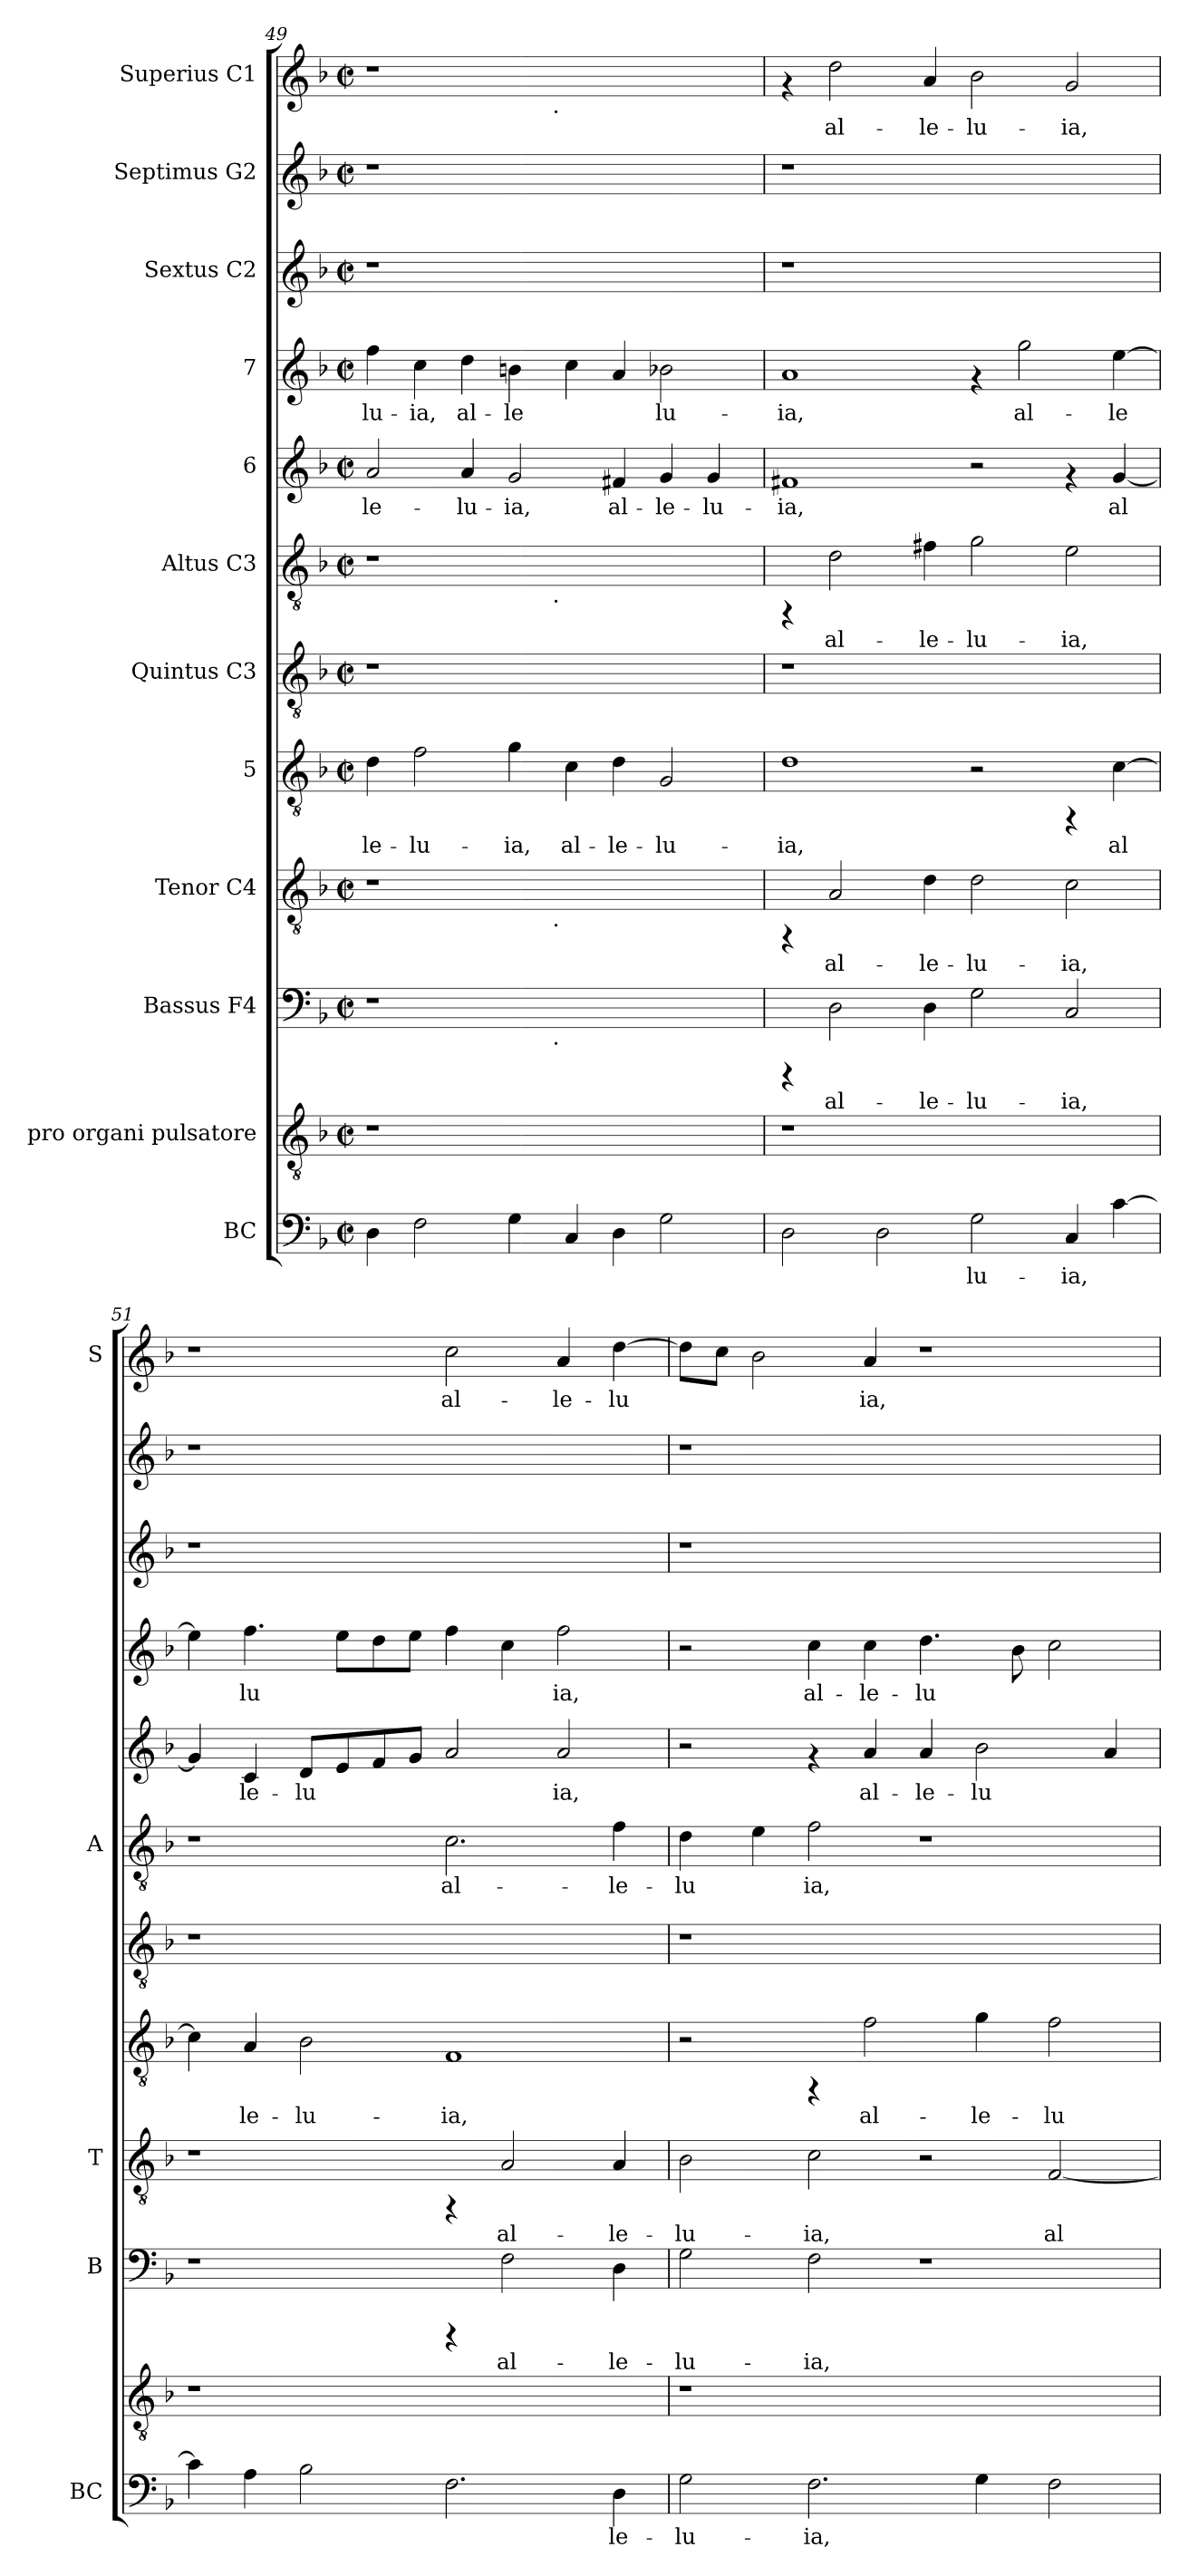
**kern	**text	**kern	**kern	**text	**kern	**text	**kern	**text	**kern	**kern	**text	**kern	**text	**kern	**text	**kern	**kern	**kern	**text
*part12	*part12	*part11	*part10	*part10	*part9	*part9	*part8	*part8	*part7	*part6	*part6	*part5	*part5	*part4	*part4	*part3	*part2	*part1	*part1
*staff12	*staff12	*staff11	*staff10	*staff10	*staff9	*staff9	*staff8	*staff8	*staff7	*staff6	*staff6	*staff5	*staff5	*staff4	*staff4	*staff3	*staff2	*staff1	*staff1
*I"BC	*	*I"pro organi  pulsatore	*I"Bassus  F4	*	*I"Tenor  C4	*	*I"5	*	*I"Quintus  C3	*I"Altus  C3	*	*I"6	*	*I"7	*	*I"Sextus  C2	*I"Septimus  G2	*I"Superius  C1	*
*I'BC	*	*	*I'B	*	*I'T	*	*	*	*	*I'A	*	*	*	*	*	*	*	*I'S	*
*clefF4	*	*clefGv2	*clefF4	*	*clefGv2	*	*clefGv2	*	*clefGv2	*clefGv2	*	*clefG2	*	*clefG2	*	*clefG2	*clefG2	*clefG2	*
*k[b-]	*	*k[b-]	*k[b-]	*	*k[b-]	*	*k[b-]	*	*k[b-]	*k[b-]	*	*k[b-]	*	*k[b-]	*	*k[b-]	*k[b-]	*k[b-]	*
*F:	*	*F:	*F:	*	*F:	*	*F:	*	*F:	*F:	*	*F:	*	*F:	*	*F:	*F:	*F:	*
*M2/2	*	*M2/2	*M2/2	*	*M2/2	*	*M2/2	*	*M2/2	*M2/2	*	*M2/2	*	*M2/2	*	*M2/2	*M2/2	*M2/2	*
*met(c|)	*	*met(c|)	*met(c|)	*	*met(c|)	*	*met(c|)	*	*met(c|)	*met(c|)	*	*met(c|)	*	*met(c|)	*	*met(c|)	*met(c|)	*met(c|)	*
=49	=49	=49	=49	=49	=49	=49	=49	=49	=49	=49	=49	=49	=49	=49	=49	=49	=49	=49	=49
!	!LO:LY:a:cj	!	!	!	!	!	!	!LO:LY:b:cj	!	!	!	!	!LO:LY:b:cj	!	!LO:LY:b:cj	!	!	!	!
*	*	*	*^	*	*^	*	*	*	*	*^	*	*	*	*	*	*	*	*^	*
4D\	.	1r	1r	2ryy	.	1r	2ryy	.	4d\	-le-	1r	1r	2ryy	.	2a/	-le-	4ff\	-lu-	1r	1r	1r	2ryy	.
!	!LO:LY:a:cj	!	!	!	!	!	!	!	!	!LO:LY:b:cj	!	!	!	!	!	!	!	!LO:LY:b:cj	!	!	!	!	!
2F\	.	.	.	.	.	.	.	.	2f\	-lu-	.	.	.	.	.	.	4cc\	-ia,	.	.	.	.	.
!	!	!	!	!	!	!	!	!	!	!	!	!	!	!	!	!LO:LY:b:cj	!	!LO:LY:b:cj	!	!	!	!	!
.	.	.	.	4...ryy	.	.	4...ryy	.	.	.	.	.	4...ryy	.	4a/	-lu-	4dd\	al-	.	.	.	4...ryy	.
!	!LO:LY:a:cj	!	!	!	!	!	!	!	!	!LO:LY:b:cj	!	!	!	!	!	!LO:LY:b:cj	!	!LO:LY:b:cj	!	!	!	!	!
4G\	.	.	.	.	.	.	.	.	4g\	-ia,	.	.	.	.	2g/	-ia,	4bn\	-le-	.	.	.	.	.
!	!	!	!	!	!	!	!	!	!	!	!	!	!	!	!	!	!	!	!	!	!	!LO:TX:b:t=.	!
!	!	!	!	!	!	!	!	!	!	!	!	!	!LO:TX:b:t=.	!	!	!	!	!	!	!	!	!	!
!	!	!	!	!	!	!	!LO:TX:b:t=.	!	!	!	!	!	!	!	!	!	!	!	!	!	!	!	!
!	!	!	!	!LO:TX:b:t=.	!	!	!	!	!	!	!	!	!	!	!	!	!	!	!	!	!	!	!
.	.	.	.	1ryy	.	.	1ryy	.	.	.	.	.	1ryy	.	.	.	.	.	.	.	.	1ryy	.
!	!LO:LY:a:cj	!	!	!	!	!	!	!	!	!LO:LY:b:cj	!	!	!	!	!	!	!	!LO:LY:b:cj	!	!	!	!	!
4C/	.	1ryy	1ryy	.	.	1ryy	.	.	4c\	al-	1ryy	1ryy	.	.	.	.	4cc\	--	1ryy	1ryy	1ryy	.	.
!	!LO:LY:a:cj	!	!	!	!	!	!	!	!	!LO:LY:b:cj	!	!	!	!	!	!LO:LY:b:cj	!	!LO:LY:b:cj	!	!	!	!	!
4D\	.	.	.	.	.	.	.	.	4d\	-le-	.	.	.	.	4f#X/	al-	4a/	--	.	.	.	.	.
!	!LO:LY:a:cj	!	!	!	!	!	!	!	!	!LO:LY:b:cj	!	!	!	!	!	!LO:LY:b:cj	!	!LO:LY:b:cj	!	!	!	!	!
2G\	.	.	.	.	.	.	.	.	2G/	-lu-	.	.	.	.	4g/	-le-	2b-X\	-lu-	.	.	.	.	.
!	!	!	!	!	!	!	!	!	!	!	!	!	!	!	!	!LO:LY:b:cj	!	!	!	!	!	!	!
.	.	.	.	.	.	.	.	.	.	.	.	.	.	.	4g/	-lu-	.	.	.	.	.	.	.
.	.	.	.	32ryy	.	.	32ryy	.	.	.	.	.	32ryy	.	.	.	.	.	.	.	.	32ryy	.
=50	=50	=50	=50	=50	=50	=50	=50	=50	=50	=50	=50	=50	=50	=50	=50	=50	=50	=50	=50	=50	=50	=50	=50
!	!LO:LY:a:cj	!	!	!	!	!	!	!	!	!LO:LY:b:cj	!	!	!	!	!	!LO:LY:b:cj	!	!LO:LY:b:cj	!	!	!	!	!
*	*	*	*v	*v	*	*	*	*	*	*	*	*v	*v	*	*	*	*	*	*	*	*v	*v	*
*	*	*	*	*	*v	*v	*	*	*	*	*	*	*	*	*	*	*	*	*	*
2D\	.	1r	4rCCC	.	4rFF	.	1d	-ia,	1r	4rFF	.	1f#X	-ia,	1a	-ia,	1r	1r	4rf	.
!	!	!	!	!LO:LY:b:cj	!	!LO:LY:b:cj	!	!	!	!	!LO:LY:b:cj	!	!	!	!	!	!	!	!LO:LY:b:cj
.	.	.	2D\	al-	2A/	al-	.	.	.	2d\	al-	.	.	.	.	.	.	2dd\	al-
!	!LO:LY:a:cj	!	!	!	!	!	!	!	!	!	!	!	!	!	!	!	!	!	!
2D\	.	.	.	.	.	.	.	.	.	.	.	.	.	.	.	.	.	.	.
!	!	!	!	!LO:LY:b:cj	!	!LO:LY:b:cj	!	!	!	!	!LO:LY:b:cj	!	!	!	!	!	!	!	!LO:LY:b:cj
.	.	.	4D\	-le-	4d\	-le-	.	.	.	4f#X\	-le-	.	.	.	.	.	.	4a/	-le-
!	!LO:LY:a:cj	!	!	!LO:LY:b:cj	!	!LO:LY:b:cj	!	!	!	!	!LO:LY:b:cj	!	!	!	!	!	!	!	!LO:LY:b:cj
2G\	lu-	1ryy	2G\	-lu-	2d\	-lu-	2r	.	1ryy	2g\	-lu-	2r	.	4rf	.	1ryy	1ryy	2b-\	-lu-
!	!	!	!	!	!	!	!	!	!	!	!	!	!	!	!LO:LY:b:cj	!	!	!	!
.	.	.	.	.	.	.	.	.	.	.	.	.	.	2gg\	al-	.	.	.	.
!	!LO:LY:a:cj	!	!	!LO:LY:b:cj	!	!LO:LY:b:cj	!	!	!	!	!LO:LY:b:cj	!	!	!	!	!	!	!	!LO:LY:b:cj
4C/	-ia,	.	2C/	-ia,	2c\	-ia,	4rFF	.	.	2e\	-ia,	4rf	.	.	.	.	.	2g/	-ia,
!	!LO:LY:a:cj	!	!	!	!	!	!	!LO:LY:b:cj	!	!	!	!	!LO:LY:b:cj	!	!LO:LY:b:cj	!	!	!	!
[>4c\	.	.	.	.	.	.	[>4c\	al-	.	.	.	[>4g/	al-	[>4ee\	-le-	.	.	.	.
!!LO:PB:g=z
=51	=51	=51	=51	=51	=51	=51	=51	=51	=51	=51	=51	=51	=51	=51	=51	=51	=51	=51	=51
!	!LO:LY:a:cj	!	!	!	!	!	!	!LO:LY:b:cj	!	!	!	!	!LO:LY:b:cj	!	!LO:LY:b:cj	!	!	!	!
4c\]	.	1r	1r	.	1r	.	4c\]	--	1r	1r	.	4g/]	--	4ee\]	--	1r	1r	1r	.
!	!LO:LY:a:cj	!	!	!	!	!	!	!LO:LY:b:cj	!	!	!	!	!LO:LY:b:cj	!	!LO:LY:b:cj	!	!	!	!
4A\	.	.	.	.	.	.	4A/	-le-	.	.	.	4c/	-le-	4.ff\	-lu-	.	.	.	.
!	!LO:LY:a:cj	!	!	!	!	!	!	!LO:LY:b:cj	!	!	!	!	!LO:LY:b:cj	!	!	!	!	!	!
2B-\	.	.	.	.	.	.	2B-\	-lu-	.	.	.	8d/L	-lu-	.	.	.	.	.	.
!	!	!	!	!	!	!	!	!	!	!	!	!	!LO:LY:b:cj	!	!LO:LY:b:cj	!	!	!	!
.	.	.	.	.	.	.	.	.	.	.	.	8e/	--	8ee\L	--	.	.	.	.
!	!	!	!	!	!	!	!	!	!	!	!	!	!LO:LY:b:cj	!	!LO:LY:b:cj	!	!	!	!
.	.	.	.	.	.	.	.	.	.	.	.	8f/	--	8dd\	--	.	.	.	.
!	!	!	!	!	!	!	!	!	!	!	!	!	!LO:LY:b:cj	!	!LO:LY:b:cj	!	!	!	!
.	.	.	.	.	.	.	.	.	.	.	.	8g/J	--	8ee\J	--	.	.	.	.
!	!LO:LY:a:cj	!	!	!	!	!	!	!LO:LY:b:cj	!	!	!LO:LY:b:cj	!	!LO:LY:b:cj	!	!LO:LY:b:cj	!	!	!	!LO:LY:b:cj
2.F\	.	1ryy	4rCCC	.	4rFF	.	1F	-ia,	1ryy	2.c\	al-	2a/	--	4ff\	--	1ryy	1ryy	2cc\	al-
!	!	!	!	!LO:LY:b:cj	!	!LO:LY:b:cj	!	!	!	!	!	!	!	!	!LO:LY:b:cj	!	!	!	!
.	.	.	2F\	al-	2A/	al-	.	.	.	.	.	.	.	4cc\	--	.	.	.	.
!	!	!	!	!	!	!	!	!	!	!	!	!	!LO:LY:b:cj	!	!LO:LY:b:cj	!	!	!	!LO:LY:b:cj
.	.	.	.	.	.	.	.	.	.	.	.	2a/	-ia,	2ff\	-ia,	.	.	4a/	-le-
!	!LO:LY:a:cj	!	!	!LO:LY:b:cj	!	!LO:LY:b:cj	!	!	!	!	!LO:LY:b:cj	!	!	!	!	!	!	!	!LO:LY:b:cj
4D\	le-	.	4D\	-le-	4A/	-le-	.	.	.	4f\	-le-	.	.	.	.	.	.	[>4dd\	-lu-
=52	=52	=52	=52	=52	=52	=52	=52	=52	=52	=52	=52	=52	=52	=52	=52	=52	=52	=52	=52
!	!LO:LY:a:cj	!	!	!LO:LY:b:cj	!	!LO:LY:b:cj	!	!	!	!	!LO:LY:b:cj	!	!	!	!	!	!	!	!LO:LY:b:cj
2G\	-lu-	1r	2G\	-lu-	2B-\	-lu-	2r	.	1r	4d\	-lu-	2r	.	2r	.	1r	1r	8dd\L]	--
!	!	!	!	!	!	!	!	!	!	!	!	!	!	!	!	!	!	!	!LO:LY:b:cj
.	.	.	.	.	.	.	.	.	.	.	.	.	.	.	.	.	.	8cc\J	--
!	!	!	!	!	!	!	!	!	!	!	!LO:LY:b:cj	!	!	!	!	!	!	!	!LO:LY:b:cj
.	.	.	.	.	.	.	.	.	.	4e\	--	.	.	.	.	.	.	2b-\	--
!	!LO:LY:a:cj	!	!	!LO:LY:b:cj	!	!LO:LY:b:cj	!	!	!	!	!LO:LY:b:cj	!	!	!	!LO:LY:b:cj	!	!	!	!
2.F\	-ia,	.	2F\	-ia,	2c\	-ia,	4rFF	.	.	2f\	-ia,	4rf	.	4cc\	al-	.	.	.	.
!	!	!	!	!	!	!	!	!LO:LY:b:cj	!	!	!	!	!LO:LY:b:cj	!	!LO:LY:b:cj	!	!	!	!LO:LY:b:cj
.	.	.	.	.	.	.	2f\	al-	.	.	.	4a/	al-	4cc\	-le-	.	.	4a/	-ia,
!	!	!	!	!	!	!	!	!	!	!	!	!	!LO:LY:b:cj	!	!LO:LY:b:cj	!	!	!	!
.	.	1ryy	1r	.	2r	.	.	.	1ryy	1r	.	4a/	-le-	4.dd\	-lu-	1ryy	1ryy	1r	.
!	!LO:LY:a:cj	!	!	!	!	!	!	!LO:LY:b:cj	!	!	!	!	!LO:LY:b:cj	!	!	!	!	!	!
4G\	.	.	.	.	.	.	4g\	-le-	.	.	.	2b-\	-lu-	.	.	.	.	.	.
!	!	!	!	!	!	!	!	!	!	!	!	!	!	!	!LO:LY:b:cj	!	!	!	!
.	.	.	.	.	.	.	.	.	.	.	.	.	.	8b-\	--	.	.	.	.
!	!LO:LY:a:cj	!	!	!	!	!LO:LY:b:cj	!	!LO:LY:b:cj	!	!	!	!	!	!	!LO:LY:b:cj	!	!	!	!
2F\	.	.	.	.	[<2F/	al-	2f\	-lu-	.	.	.	.	.	2cc\	--	.	.	.	.
!	!	!	!	!	!	!	!	!	!	!	!	!	!LO:LY:b:cj	!	!	!	!	!	!
.	.	.	.	.	.	.	.	.	.	.	.	4a/	--	.	.	.	.	.	.
=	=	=	=	=	=	=	=	=	=	=	=	=	=	=	=	=	=	=	=
*-	*-	*-	*-	*-	*-	*-	*-	*-	*-	*-	*-	*-	*-	*-	*-	*-	*-	*-	*-
